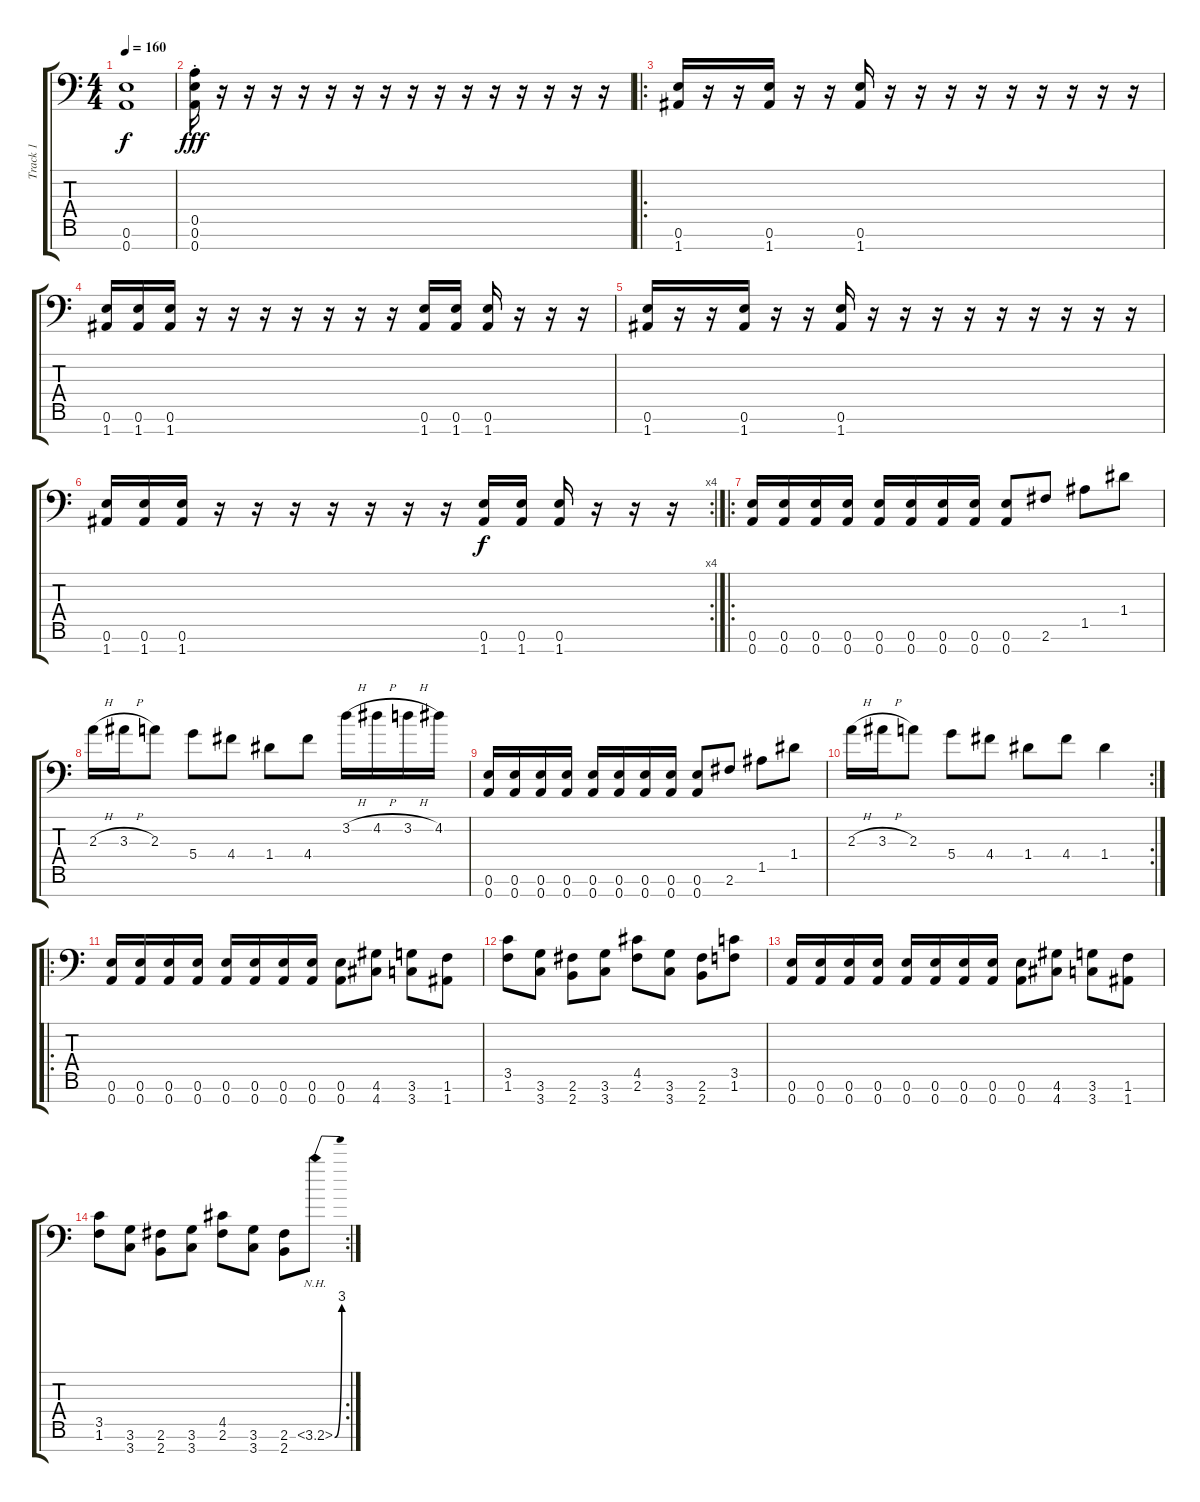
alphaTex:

\track ("Track 1" "Track 1") {instrument distortionguitar}
\staff {score tabs}
\tuning (E4 B3 G3 D3 A2 E2 A1) {hide}
\ts (4 4)
\tempo 160
\clef f4
\ks c
(0.6 0.7).1{dy f} |
(0.5{st} 0.6 0.7{st}).16{dy fff} r.16 r.16 r.16 r.16 r.16 r.16 r.16 r.16 r.16 r.16 r.16 r.16 r.16 r.16 r.16 |
\ro
(0.6 1.7).16 r.16 r.16 (0.6 1.7).16 r.16 r.16 (0.6 1.7).16 r.16 r.16 r.16 r.16 r.16 r.16 r.16 r.16 r.16 |
(0.6 1.7).16 (0.6 1.7).16 (0.6 1.7).16 r.16 r.16 r.16 r.16 r.16 r.16 r.16 (0.6 1.7).16 (0.6 1.7).16 (0.6 1.7).16 r.16 r.16 r.16 |
(0.6 1.7).16 r.16 r.16 (0.6 1.7).16 r.16 r.16 (0.6 1.7).16 r.16 r.16 r.16 r.16 r.16 r.16 r.16 r.16 r.16 |
\rc 4
(0.6 1.7).16 (0.6 1.7).16 (0.6 1.7).16 r.16 r.16 r.16 r.16 r.16 r.16 r.16 (0.6 1.7).16{dy f} (0.6 1.7).16 (0.6 1.7).16 r.16 r.16 r.16 |
\ro
(0.6 0.7).16 (0.6 0.7).16 (0.6 0.7).16 (0.6 0.7).16 (0.6 0.7).16 (0.6 0.7).16 (0.6 0.7).16 (0.6 0.7).16 (0.6 0.7).8 2.6.8 1.5.8 1.4.8 |
2.3{h}.16 3.3{h}.16 2.3.8 5.4.8 4.4.8 1.4.8 4.4.8 3.2{h}.16 4.2{h}.16 3.2{h}.16 4.2.16 |
(0.6 0.7).16 (0.6 0.7).16 (0.6 0.7).16 (0.6 0.7).16 (0.6 0.7).16 (0.6 0.7).16 (0.6 0.7).16 (0.6 0.7).16 (0.6 0.7).8 2.6.8 1.5.8 1.4.8 |
\rc 2
2.3{h}.16 3.3{h}.16 2.3.8 5.4.8 4.4.8 1.4.8 4.4.8 1.4.4 |
\ro
(0.6 0.7).16 (0.6 0.7).16 (0.6 0.7).16 (0.6 0.7).16 (0.6 0.7).16 (0.6 0.7).16 (0.6 0.7).16 (0.6 0.7).16 (0.6 0.7).8 (4.6 4.7).8 (3.6 3.7).8 (1.6 1.7).8 |
(3.5 1.6).8 (3.6 3.7).8 (2.6 2.7).8 (3.6 3.7).8 (4.5 2.6).8 (3.6 3.7).8 (2.6 2.7).8 (3.5 1.6).8 |
(0.6 0.7).16 (0.6 0.7).16 (0.6 0.7).16 (0.6 0.7).16 (0.6 0.7).16 (0.6 0.7).16 (0.6 0.7).16 (0.6 0.7).16 (0.6 0.7).8 (4.6 4.7).8 (3.6 3.7).8 (1.6 1.7).8 |
\rc 2
(3.5 1.6).8 (3.6 3.7).8 (2.6 2.7).8 (3.6 3.7).8 (4.5 2.6).8 (3.6 3.7).8 (2.6 2.7).8 3.6{be (bend 0 0 60 12) nh}.8
